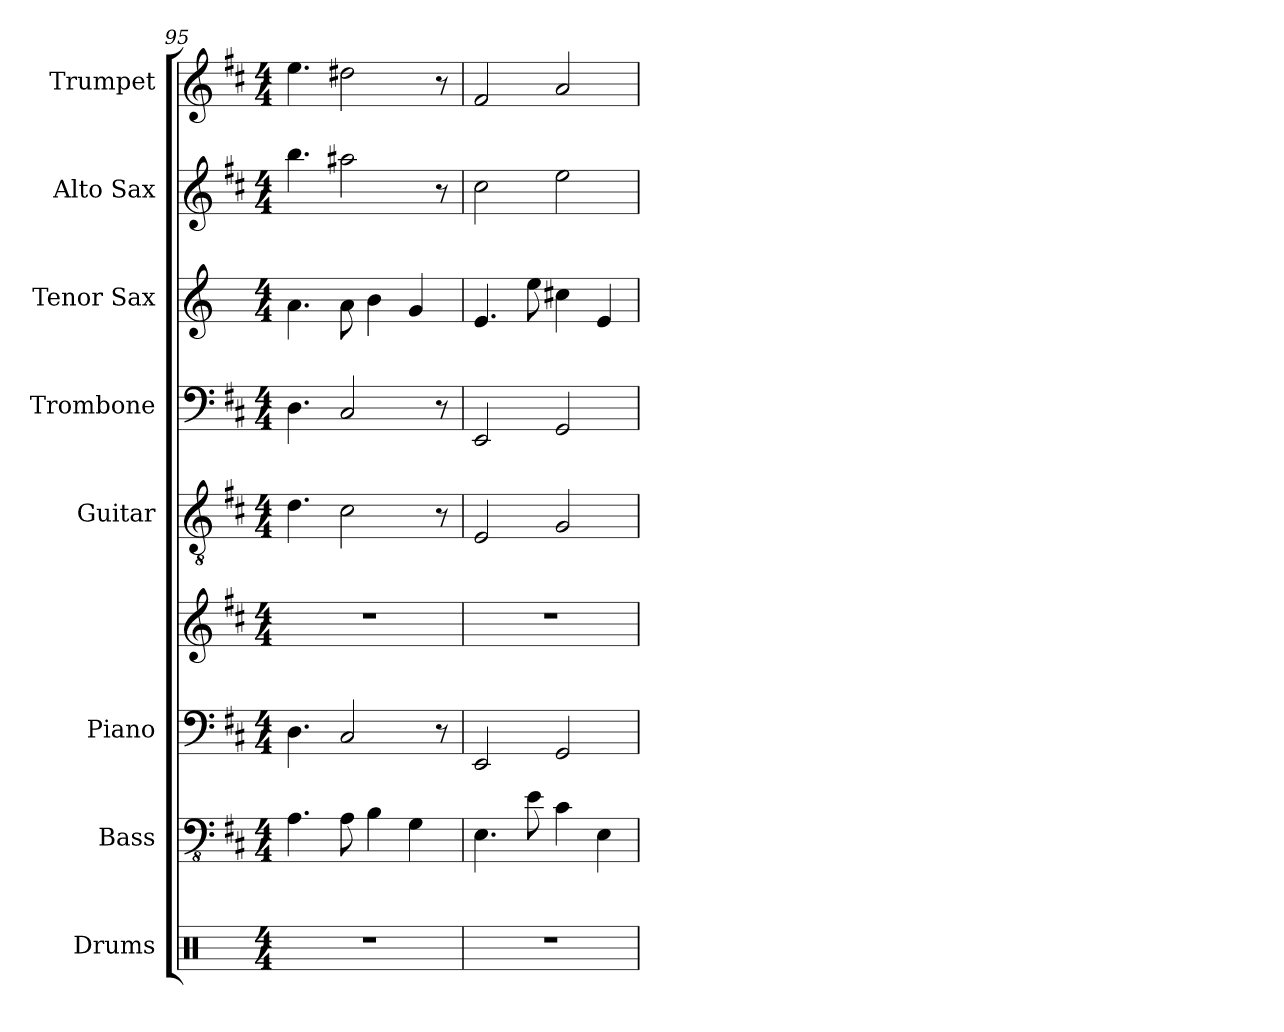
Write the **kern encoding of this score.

**kern	**kern	**kern	**kern	**kern	**kern	**kern	**kern	**kern
*part8	*part7	*part6	*part6	*part5	*part4	*part3	*part2	*part1
*staff9	*staff8	*staff7	*staff6	*staff5	*staff4	*staff3	*staff2	*staff1
*I"Drums	*I"Bass	*I"Piano	*	*I"Guitar	*I"Trombone	*I"Tenor Sax	*I"Alto Sax	*I"Trumpet
*I'Drums	*I'Bass	*I'Piano	*	*I'Gtr.	*I'Tbn.	*I'Tenor	*I'Alto	*I'Tpt.
*clefX	*clefFv4	*clefF4	*clefG2	*clefGv2	*clefF4	*clefG2	*clefG2	*clefG2
*	*	*	*	*	*	*ITrd8c14	*ITrd5c9	*ITrd1c2
*k[]	*k[f#c#]	*k[f#c#]	*k[f#c#]	*k[f#c#]	*k[f#c#]	*k[]	*k[b-]	*k[]
*M4/4	*M4/4	*M4/4	*M4/4	*M4/4	*M4/4	*M4/4	*M4/4	*M4/4
=95	=95	=95	=95	=95	=95	=95	=95	=95
1r	4.AA\	4.D\	1r	4.d\	4.D\	4.A\	4.dd\	4.dd\
.	8AA\	2C#/	.	2c#\	2C#/	8A\	2cc#X\	2cc#X\
.	4BB\	.	.	.	.	4B\	.	.
.	4GG\	.	.	.	.	4G/	.	.
.	.	8r	.	8r	8r	.	8r	8r
=96	=96	=96	=96	=96	=96	=96	=96	=96
1r	4.EE\	2EE/	1r	2E/	2EE/	4.E/	2e\	2e/
.	8E\	.	.	.	.	8e\	.	.
.	4C#\	2GG/	.	2G/	2GG/	4c#X\	2g\	2g/
.	4EE\	.	.	.	.	4E/	.	.
=	=	=	=	=	=	=	=	=
*-	*-	*-	*-	*-	*-	*-	*-	*-
